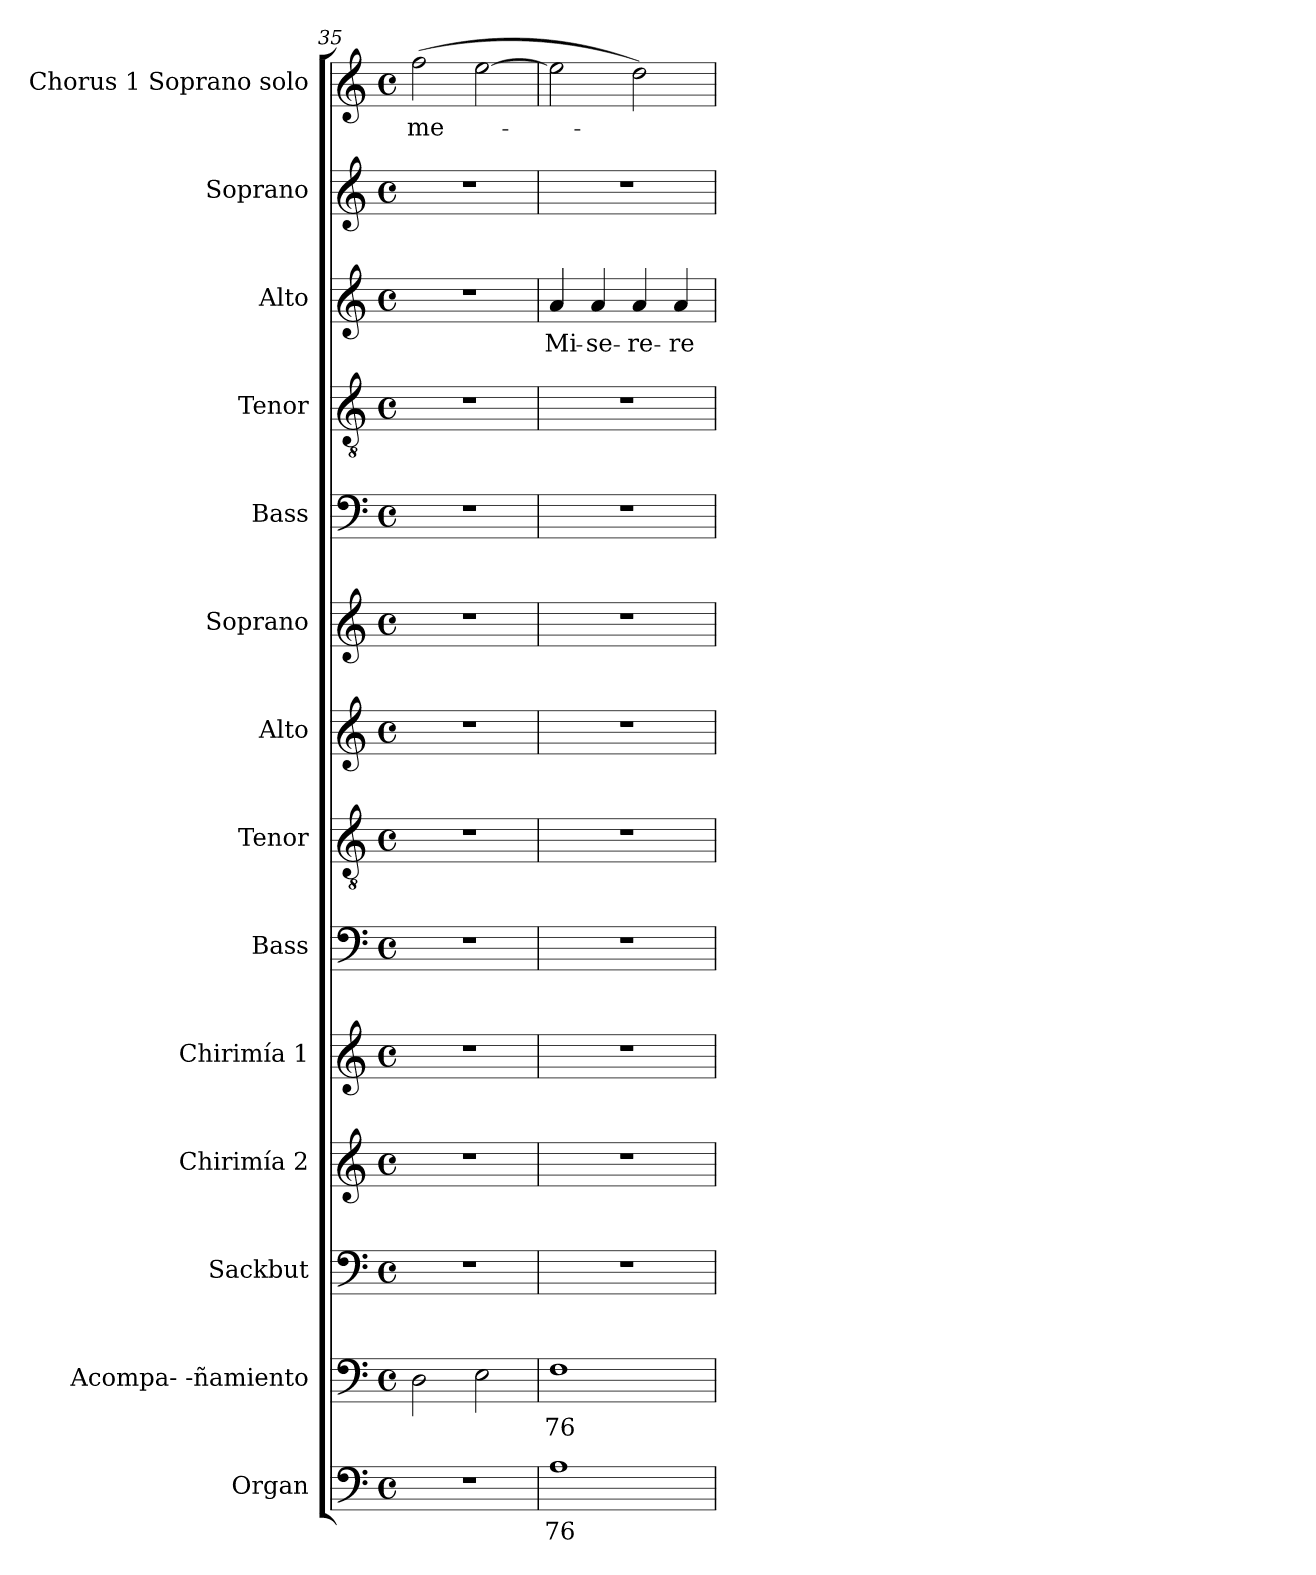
**kern	**text	**kern	**text	**kern	**kern	**kern	**kern	**kern	**kern	**kern	**kern	**kern	**kern	**text	**kern	**kern	**text
*part14	*part14	*part13	*part13	*part12	*part11	*part10	*part9	*part8	*part7	*part6	*part5	*part4	*part3	*part3	*part2	*part1	*part1
*staff14	*staff14	*staff13	*staff13	*staff12	*staff11	*staff10	*staff9	*staff8	*staff7	*staff6	*staff5	*staff4	*staff3	*staff3	*staff2	*staff1	*staff1
*I"Organ	*	*I"Acompa- -ñamiento	*	*I"Sackbut	*I"Chirimía 2	*I"Chirimía 1	*I"Bass	*I"Tenor	*I"Alto	*I"Soprano	*I"Bass	*I"Tenor	*I"Alto	*	*I"Soprano	*I"Chorus 1 Soprano solo	*
*I'Org.	*	*I'Ac.	*	*I'Scbt.	*I'Chi.	*I'Chi.	*I'B.	*I'T.	*I'A.	*I'S.	*I'B.	*I'T.	*I'A.	*	*I'S.	*I'S.	*
*clefF4	*	*clefF4	*	*clefF4	*clefG2	*clefG2	*clefF4	*clefGv2	*clefG2	*clefG2	*clefF4	*clefGv2	*clefG2	*	*clefG2	*clefG2	*
*	*	*	*	*	*	*	*	*ITrd7c12	*	*	*	*ITrd7c12	*	*	*	*	*
*k[]	*	*k[]	*	*k[]	*k[]	*k[]	*k[]	*k[]	*k[]	*k[]	*k[]	*k[]	*k[]	*	*k[]	*k[]	*
*C:	*	*C:	*	*C:	*C:	*C:	*C:	*C:	*C:	*C:	*C:	*C:	*C:	*	*C:	*C:	*
*M4/4	*	*M4/4	*	*M4/4	*M4/4	*M4/4	*M4/4	*M4/4	*M4/4	*M4/4	*M4/4	*M4/4	*M4/4	*	*M4/4	*M4/4	*
*met(c)	*	*met(c)	*	*met(c)	*met(c)	*met(c)	*met(c)	*met(c)	*met(c)	*met(c)	*met(c)	*met(c)	*met(c)	*	*met(c)	*met(c)	*
=35	=35	=35	=35	=35	=35	=35	=35	=35	=35	=35	=35	=35	=35	=35	=35	=35	=35
!	!	!	!	!	!	!	!	!	!	!	!	!	!	!	!	!	!LO:LY:b:color=#000000
1r	.	2Di\	.	1r	1r	1r	1r	1r	1r	1r	1r	1r	1r	.	1r	(2ffi\	me-
.	.	2Ei\	.	.	.	.	.	.	.	.	.	.	.	.	.	[2eei\	.
=36	=36	=36	=36	=36	=36	=36	=36	=36	=36	=36	=36	=36	=36	=36	=36	=36	=36
!	!LO:LY:b:color=#000000	!	!	!	!	!	!	!	!	!	!	!	!	!	!	!	!
!	!	!	!LO:LY:b:color=#000000	!	!	!	!	!	!	!	!	!	!	!	!	!	!
!	!	!	!	!	!	!	!	!	!	!	!	!	!	!LO:LY:b:color=#000000	!	!	!
1Ai	76	1Fi	76	1r	1r	1r	1r	1r	1r	1r	1r	1r	4ai/	Mi-	1r	2eei\]	.
!	!	!	!	!	!	!	!	!	!	!	!	!	!	!LO:LY:b:color=#000000	!	!	!
.	.	.	.	.	.	.	.	.	.	.	.	.	4ai/	-se-	.	.	.
!	!	!	!	!	!	!	!	!	!	!	!	!	!	!LO:LY:b:color=#000000	!	!	!
.	.	.	.	.	.	.	.	.	.	.	.	.	4ai/	-re-	.	2ddi\)	.
!	!	!	!	!	!	!	!	!	!	!	!	!	!	!LO:LY:b:color=#000000	!	!	!
.	.	.	.	.	.	.	.	.	.	.	.	.	4ai/	-re	.	.	.
=	=	=	=	=	=	=	=	=	=	=	=	=	=	=	=	=	=
*-	*-	*-	*-	*-	*-	*-	*-	*-	*-	*-	*-	*-	*-	*-	*-	*-	*-
